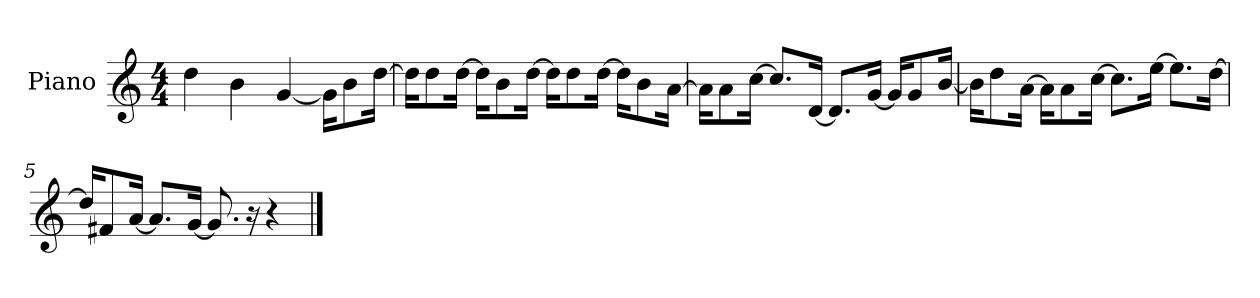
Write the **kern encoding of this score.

**kern
*part1
*staff1
*I"Piano
*I'P-no
*clefG2
*k[]
*M4/4
*MM90
=1
4dd\
4b\
[4g/
16g\KL]
8b\
[16dd\Jk
=2
16dd\KL]
8dd\
[16dd\Jk
16dd\KL]
8b\
[16dd\Jk
16dd\KL]
8dd\
[16dd\Jk
16dd\KL]
8b\
[16a\Jk
=3
16a\KL]
8a\
[16cc\Jk
8.cc/L]
[16d/Jk
8.d/L]
[16g/Jk
16g/KL]
8g/
[16b/Jk
=4
16b\KL]
8dd\
[16a\Jk
16a\KL]
8a\
[16cc\Jk
8.cc\L]
[16ee\Jk
8.ee\L]
[16dd\Jk
!!LO:LB:g=z
=5
16dd/KL]
8f#X/
[16a/Jk
8.a/L]
[16g/Jk
8.g/]
16r
4r
==
*-
